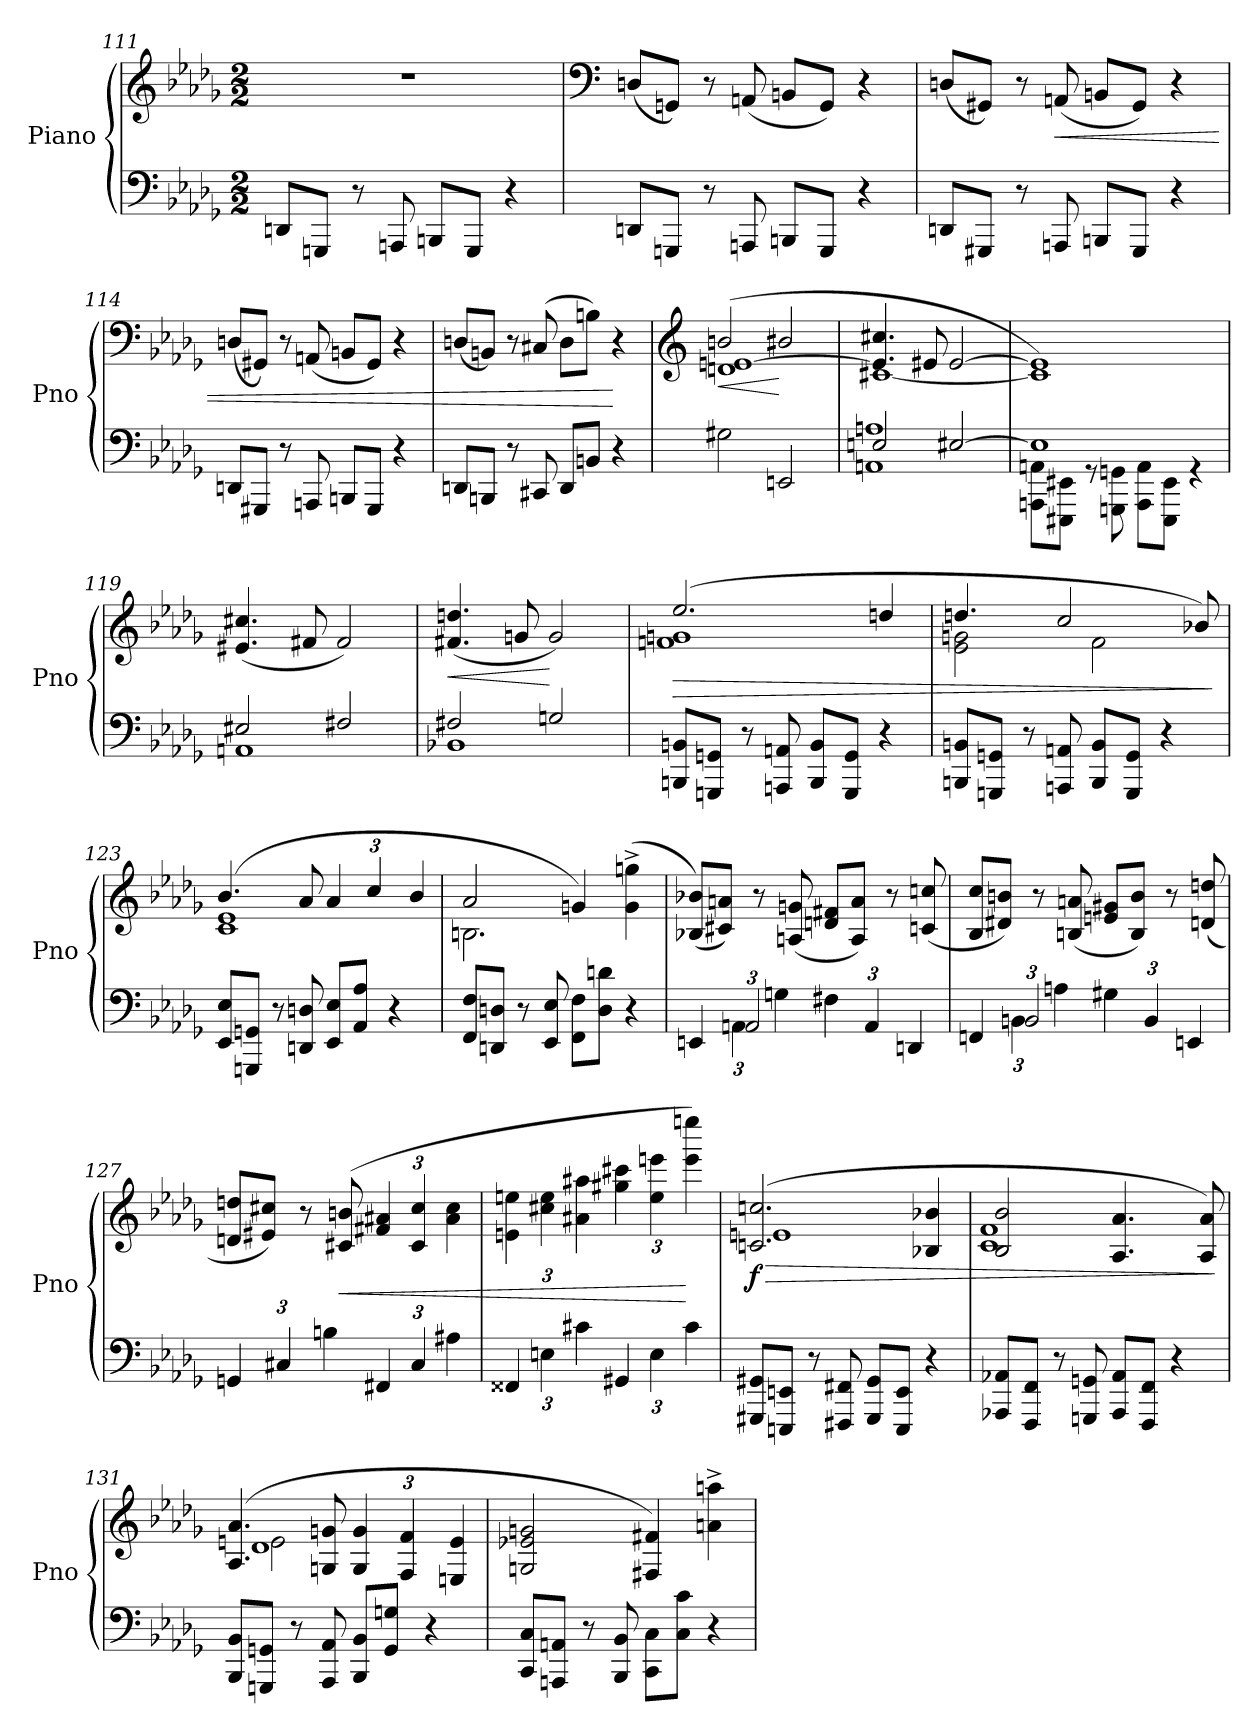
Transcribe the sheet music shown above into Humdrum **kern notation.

**kern	**kern	**dynam
*part1	*part1	*part1
*staff2	*staff1	*staff1/2
*I"Piano	*	*
*I'Pno	*	*
*clefF4	*clefG2	*
*k[b-e-a-d-g-]	*k[b-e-a-d-g-]	*
*D-:	*D-:	*
*M2/2	*M2/2	*
=111	=111	=111
8DDn/L	1r	.
8GGGn/J	.	.
8r	.	.
8AAAn/	.	.
8BBBn/L	.	.
8GGG/J	.	.
4r	.	.
=112	=112	=112
*	*clefF4	*
8DDn/L	(<8Dn/L	.
8GGGn/J	8GGn/J)	.
8r	8r	.
8AAAn/	(<8AAn/	.
8BBBn/L	8BBn/L	.
8GGG/J	8GG/J)	.
4r	4r	.
=113	=113	=113
8DDn/L	(<8Dn/L	.
8GGG#X/J	8GG#X/J)	.
8r	8r	.
!	!	!LO:HP:b
8AAAn/	(<8AAn/	<
8BBBn/L	8BBn/L	.
8GGG#/J	8GG#/J)	.
4r	4r	.
!!LO:LB:g=z
=114	=114	=114
8DDn/L	(<8Dn/L	.
8GGG#X/J	8GG#X/J)	.
8r	8r	.
8AAAn/	(<8AAn/	.
8BBBn/L	8BBn/L	.
8GGG#/J	8GG#/J)	.
4r	4r	.
!!LO:LB:g=z
=115	=115	=115
8DDn/L	(<8Dn/L	.
8BBBn/J	8BBn/J)	.
8r	8r	.
8CC#X/	(>8C#X/	.
8DD/L	8D\L	.
8BBn/J	8Bn\J)	.
4r	4r	[
=116	=116	=116
*	*clefG2	*
!	!	!LO:HP:b
*	*^	*
2G#X\	1dn [>1en	(>2bn/	<
2EEn/	.	2b#X/	[
=117	=117	=117	=117
*^	*	*	*
2En/	1AAn 1An	4.e/] 4.cc#X/	[<1c#X	.
.	.	8e#X/	.	.
[>2E#X/	.	[>2e#/	.	.
=118	=118	=118	=118	=118
1E#]	8AAAn\ 8AAn\L	1e#]	1c#])	.
.	8EEE#X\ 8EE#X\J	.	.	.
.	8rGG	.	.	.
.	8GGGn\ 8GGn\	.	.	.
.	8AAA\ 8AA\L	.	.	.
.	8EEE#\ 8EE#\J	.	.	.
.	4rGG	.	.	.
*	*	*v	*v	*
=119	=119	=119	=119
2E#X/	1AAn	(>4.e#X/ 4.cc#X/	.
.	.	8f#X/	.
2F#X/	.	2f#/)	.
!!LO:LB:g=z
=120	=120	=120	=120
!	!	!	!LO:HP:b
2F#X/	1BB-X	(>4.f#X/ 4.ddn/	<
.	.	8gn/	.
2Gn/	.	2g/)	[
*v	*v	*	*
!!LO:PB:g=z
=121	=121	=121
!	!	!LO:HP:b
*	*^	*
8BBBn/ 8BBn/L	(>2.ee-/	1fn 1gn	>
8GGGn/ 8GGn/J	.	.	.
8r	.	.	.
8AAAn/ 8AAn/	.	.	.
8BBB/ 8BB/L	.	.	.
8GGG/ 8GG/J	.	.	.
4r	4ddn/	.	.
=122	=122	=122	=122
8BBBn/ 8BBn/L	4.ddn/	2e-\ 2gn\	.
8GGGn/ 8GGn/J	.	.	.
8r	.	.	.
8AAAn/ 8AAn/	2cc/	.	.
8BBB/ 8BB/L	.	2f\	.
8GGG/ 8GG/J	.	.	.
4r	.	.	.
.	8b-X/)	.	.
*	*v	*v	*
.	.	]
=123	=123	=123
*	*^	*
8EE-/ 8E-/L	(>4.b-/	1c 1e-	.
8GGGn/ 8GGn/J	.	.	.
8r	.	.	.
8DDn/ 8Dn/	8a-/	.	.
*	*Xbrackettup	*	*
8EE-/ 8E-/L	6a-/	.	.
8AA-/ 8A-/J	.	.	.
.	6cc/	.	.
4r	.	.	.
.	6b-/	.	.
!!LO:LB:g=z	!!
=124	=124	=124	=124
8FF/ 8F/L	2a-/	2.Bn\	.
8DDn/ 8Dn/J	.	.	.
8r	.	.	.
8EE-/ 8E-/	.	.	.
8FF\ 8F\L	4gn/)	.	.
8D\ 8dn\J	.	.	.
4r	(>4g\^< 4ggn\^<	4ryy	.
*	*v	*v	*
!!LO:LB:g=z
=125	=125	=125
*Xbrackettup	*	*
*^	*	*
6EEn/	6rEEyy	(<8B-X/ 8b-X/L)	.
.	.	8c#X/ 8an/J)	.
6AAn\	3AA/	.	.
.	.	8r	.
6Gn\	.	.	.
.	.	(<8An/ 8gn/	.
6F#X\	2ryy	8dn/ 8f#X/L	.
.	.	8A/ 8a/J)	.
6AA/	.	.	.
.	.	8r	.
6DDn/	.	.	.
.	.	(<8cn/ 8ccn/	.
=126	=126	=126	=126
6FFn/	6rEEyy	8B-/ 8cc/L	.
.	.	8d#X/ 8bn/J)	.
6BBn\	3BB/	.	.
.	.	8r	.
6An\	.	.	.
.	.	(<8Bn/ 8an/	.
6G#X\	2ryy	8en/ 8g#X/L	.
.	.	8B/ 8b/J)	.
6BB/	.	.	.
.	.	8r	.
6EEn/	.	.	.
.	.	(<8dn/ 8ddn/	.
*v	*v	*	*
!!LO:LB:g=z
=127	=127	=127
6GGn/	8dn/ 8ddn/L	.
.	8e#X/ 8cc#X/J)	.
6C#X/	.	.
.	8r	.
6Bn\	.	.
!	!	!LO:HP:b
.	(>8c#X/ 8bn/	<
6FF#X/	6f#X/ 6a#X/	.
6C#/	6c#/ 6cc#/	.
6A#X\	6a#\ 6cc#\	.
!!LO:PB:g=z
=128	=128	=128
6FF##X/	6en\ 6een\	.
6En\	6cc#X\ 6ee\	.
6c#X\	6a#X\ 6aa#X\	.
6GG#X/	6gg#X\ 6ccc#X\	.
6E\	6ee\ 6eeen\	.
6c#\	6eee\ 6eeeen\)	[
=129	=129	=129
!	!	!LO:HP:b
*	*^	*
!	!	!	!LO:DY:n=1:b
8GGG#X/ 8GG#X/L	(>2.cn/ 2.ccn/	1en	> f
8EEEn/ 8EEn/J	.	.	.
8r	.	.	.
8FFF#X/ 8FF#X/	.	.	.
8GGG#/ 8GG#/L	.	.	.
8EEE/ 8EE/J	.	.	.
4r	4B-X/ 4b-X/	.	.
=130	=130	=130	=130
8AAA-X/ 8AA-X/L	2B-/ 2b-/	1c 1f	.
8FFF/ 8FF/J	.	.	.
8r	.	.	.
8GGGn/ 8GGn/	.	.	.
8AAA-/ 8AA-/L	4.A-/ 4.a-/	.	.
8FFF/ 8FF/J	.	.	.
4r	.	.	.
.	8A-/ 8a-/)	.	.
*	*v	*v	*
.	.	]
!!LO:LB:g=z
=131	=131	=131
*	*^	*
*	*	*^	*
8BBB-/ 8BB-/L	(>4.A-/ 4.a-/	1d-	2en\	.
8GGGn/ 8GGn/J	.	.	.	.
8r	.	.	.	.
8AAA-/ 8AA-/	8Gn/ 8gn/	.	.	.
8BBB-/ 8BB-/L	6G/ 6g/	.	2ryy	.
8GG/ 8Gn/J	.	.	.	.
.	6F/ 6f/	.	.	.
4r	.	.	.	.
.	6En/ 6e/	.	.	.
*	*v	*v	*v	*
!!LO:LB:g=z
=132	=132	=132
8CC/ 8C/L	2Gn/ 2e-X/ 2gn/	.
8AAAn/ 8AAn/J	.	.
8r	.	.
8BBB-/ 8BB-/	.	.
8CC\ 8C\L	4F#X/ 4f#X/)	.
8C\ 8c\J	.	.
4r	4an\^> 4aan\^>	.
=	=	=
*-	*-	*-
